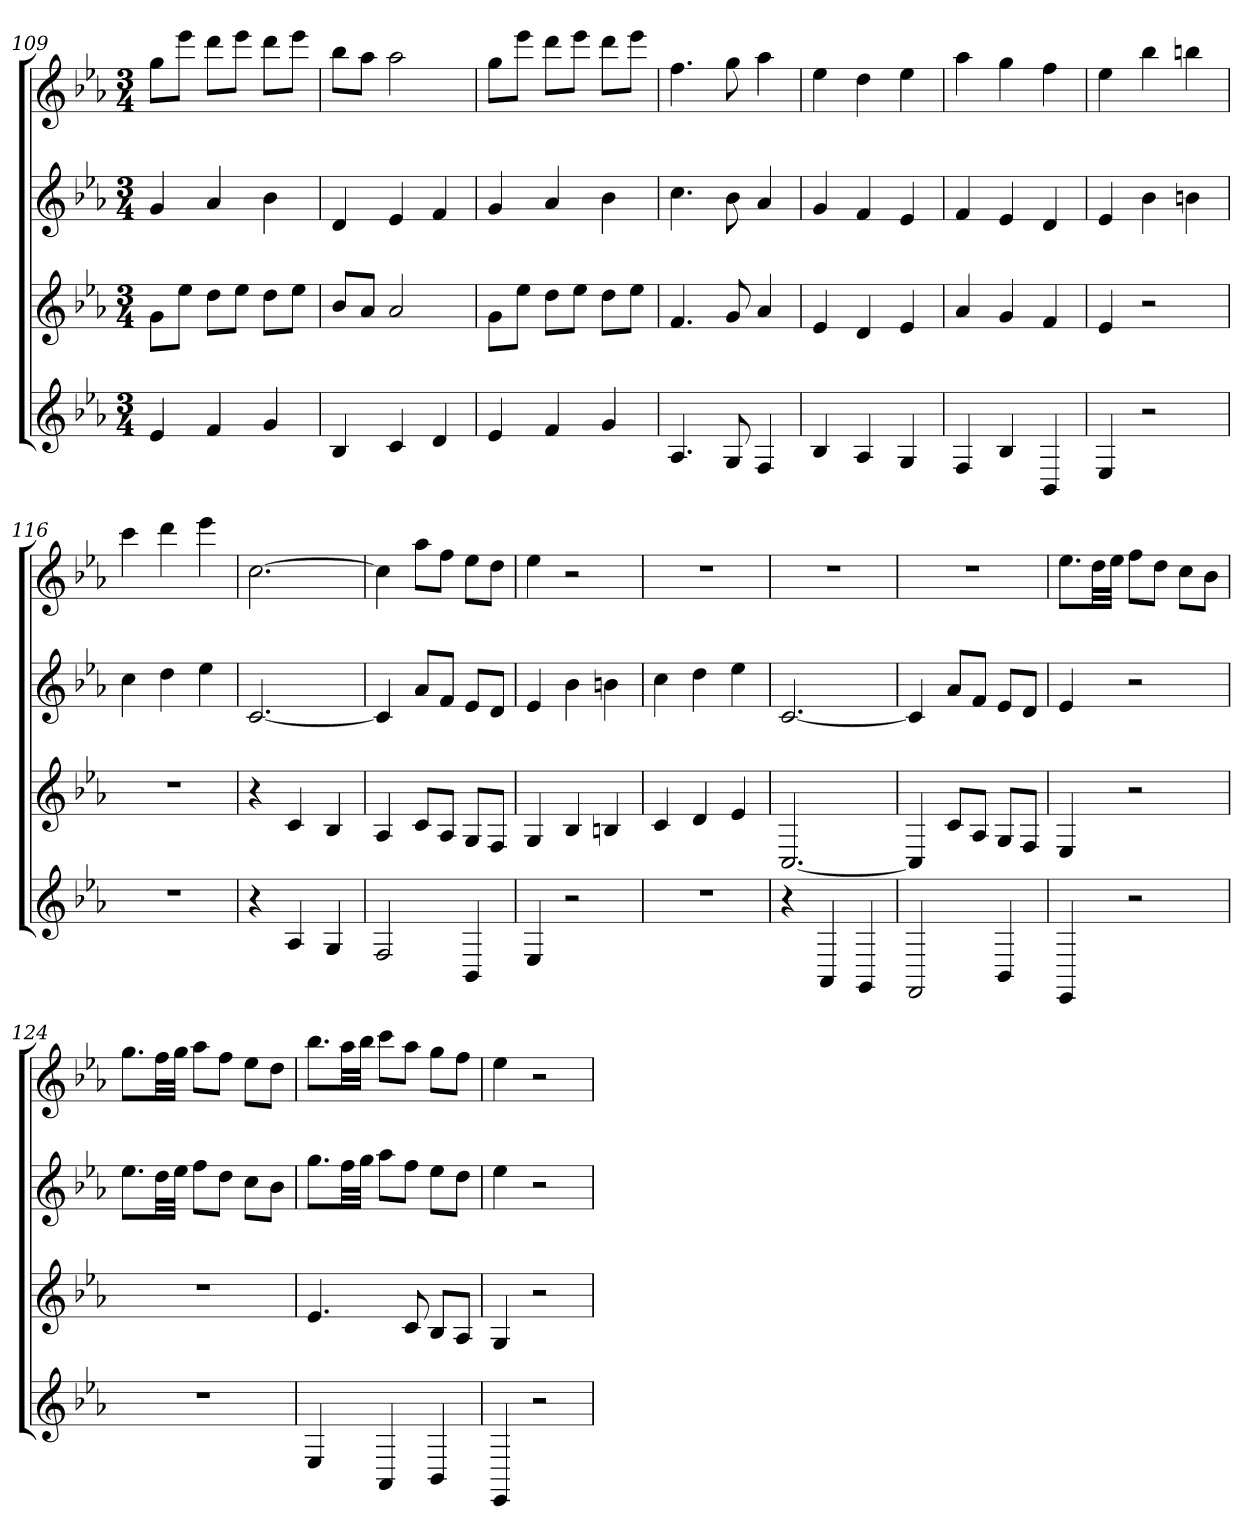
**kern	**kern	**kern	**kern
*part4	*part3	*part2	*part1
*staff4	*staff3	*staff2	*staff1
*k[b-e-a-]	*k[b-e-a-]	*k[b-e-a-]	*k[b-e-a-]
*E-:	*E-:	*E-:	*E-:
*M3/4	*M3/4	*M3/4	*M3/4
=109	=109	=109	=109
4e-	8gL	4g	8ggL
.	8ee-J	.	8eee-J
4f	8ddL	4a-	8dddL
.	8ee-J	.	8eee-J
4g	8ddL	4b-	8dddL
.	8ee-J	.	8eee-J
=110	=110	=110	=110
4B-	8b-L	4d	8bb-L
.	8a-J	.	8aa-J
4c	2a-	4e-	2aa-
4d	.	4f	.
=111	=111	=111	=111
4e-	8gL	4g	8ggL
.	8ee-J	.	8eee-J
4f	8ddL	4a-	8dddL
.	8ee-J	.	8eee-J
4g	8ddL	4b-	8dddL
.	8ee-J	.	8eee-J
=112	=112	=112	=112
4.A-	4.f	4.cc	4.ff
8G	8g	8b-	8gg
4F	4a-	4a-	4aa-
=113	=113	=113	=113
4B-	4e-	4g	4ee-
4A-	4d	4f	4dd
4G	4e-	4e-	4ee-
=114	=114	=114	=114
4F	4a-	4f	4aa-
4B-	4g	4e-	4gg
4BB-	4f	4d	4ff
=115	=115	=115	=115
4E-	4e-	4e-	4ee-
2r	2r	4b-	4bb-
.	.	4bn	4bbn
=116	=116	=116	=116
2.r	2.r	4cc	4ccc
.	.	4dd	4ddd
.	.	4ee-	4eee-
=117	=117	=117	=117
4r	4r	[2.c	[2.cc
4A-	4c	.	.
4G	4B-	.	.
=118	=118	=118	=118
2F	4A-	4c]	4cc]
.	8cL	8a-L	8aa-L
.	8A-J	8fJ	8ffJ
4BB-	8GL	8e-L	8ee-L
.	8FJ	8dJ	8ddJ
=119	=119	=119	=119
4E-	4G	4e-	4ee-
2r	4B-	4b-	2r
.	4Bn	4bn	.
=120	=120	=120	=120
2.r	4c	4cc	2.r
.	4d	4dd	.
.	4e-	4ee-	.
=121	=121	=121	=121
4r	[2.C	[2.c	2.r
4AA-	.	.	.
4GG	.	.	.
=122	=122	=122	=122
2FF	4C]	4c]	2.r
.	8cL	8a-L	.
.	8A-J	8fJ	.
4BB-	8GL	8e-L	.
.	8FJ	8dJ	.
=123	=123	=123	=123
4EE-	4E-	4e-	8.ee-L
.	.	.	32ddLL
.	.	.	32ee-JJJ
2r	2r	2r	8ffL
.	.	.	8ddJ
.	.	.	8ccL
.	.	.	8b-J
=124	=124	=124	=124
2.r	2.r	8.ee-L	8.ggL
.	.	32ddLL	32ffLL
.	.	32ee-JJJ	32ggJJJ
.	.	8ffL	8aa-L
.	.	8ddJ	8ffJ
.	.	8ccL	8ee-L
.	.	8b-J	8ddJ
=125	=125	=125	=125
4E-	4.e-	8.ggL	8.bb-L
.	.	32ffLL	32aa-LL
.	.	32ggJJJ	32bb-JJJ
4AA-	.	8aa-L	8cccL
.	8c	8ffJ	8aa-J
4BB-	8B-L	8ee-L	8ggL
.	8A-J	8ddJ	8ffJ
=126	=126	=126	=126
4EE-	4G	4ee-	4ee-
2r	2r	2r	2r
=	=	=	=
*-	*-	*-	*-
